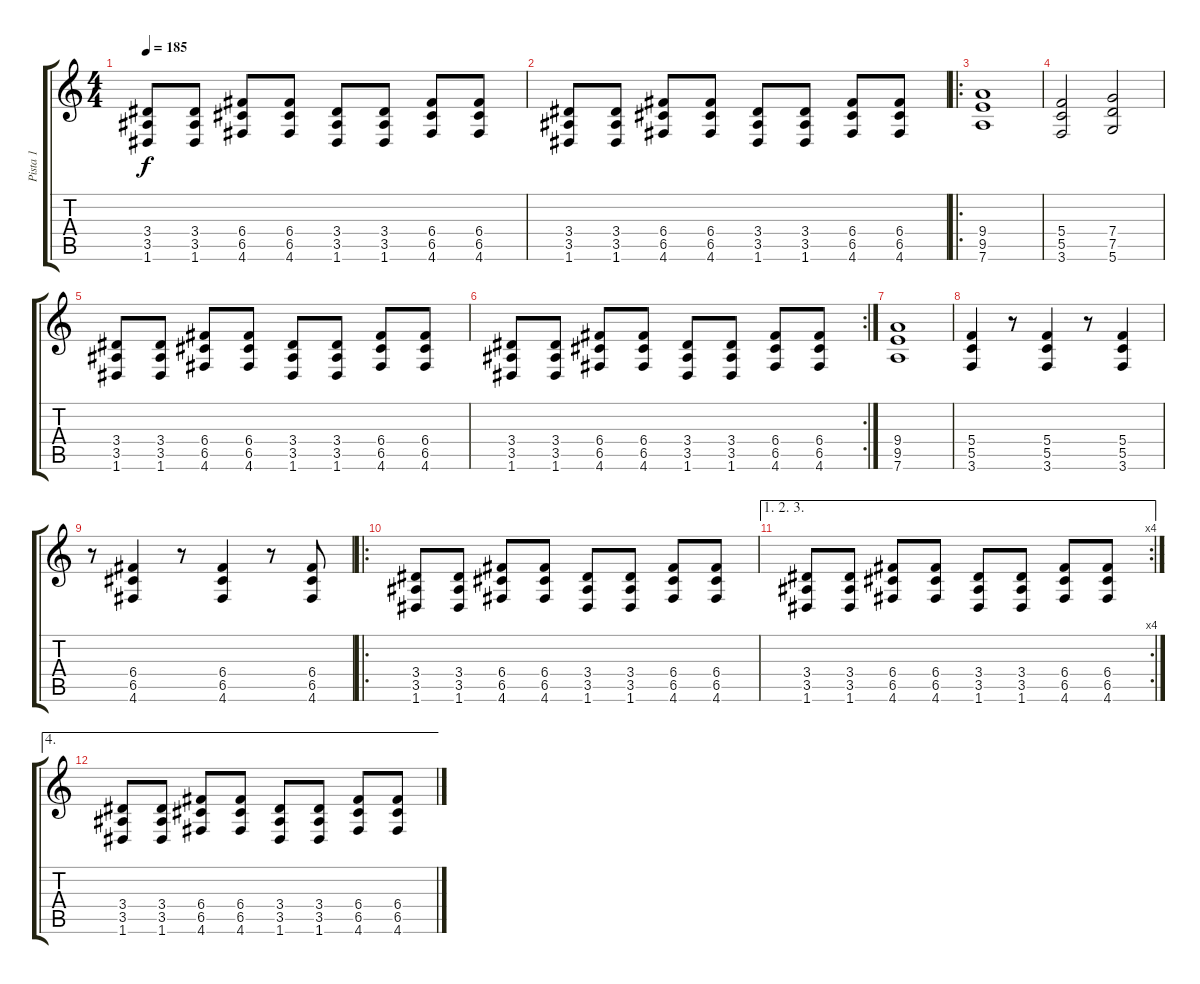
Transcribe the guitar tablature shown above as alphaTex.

\track ("Pista 1" "Pista 1") {instrument distortionguitar}
\staff {score tabs}
\tuning (D4 A3 F3 C3 G2 D2) {hide}
\ts (4 4)
\tempo 185
\clef g2
\ks c
(3.4 3.5 1.6).8{dy f} (3.4 3.5 1.6).8 (6.4 6.5 4.6).8 (6.4 6.5 4.6).8 (3.4 3.5 1.6).8 (3.4 3.5 1.6).8 (6.4 6.5 4.6).8 (6.4 6.5 4.6).8 |
(3.4 3.5 1.6).8 (3.4 3.5 1.6).8 (6.4 6.5 4.6).8 (6.4 6.5 4.6).8 (3.4 3.5 1.6).8 (3.4 3.5 1.6).8 (6.4 6.5 4.6).8 (6.4 6.5 4.6).8 |
\ro
(9.4 9.5 7.6).1 |
(5.4 5.5 3.6).2 (7.4 7.5 5.6).2 |
(3.4 3.5 1.6).8 (3.4 3.5 1.6).8 (6.4 6.5 4.6).8 (6.4 6.5 4.6).8 (3.4 3.5 1.6).8 (3.4 3.5 1.6).8 (6.4 6.5 4.6).8 (6.4 6.5 4.6).8 |
\rc 2
(3.4 3.5 1.6).8 (3.4 3.5 1.6).8 (6.4 6.5 4.6).8 (6.4 6.5 4.6).8 (3.4 3.5 1.6).8 (3.4 3.5 1.6).8 (6.4 6.5 4.6).8 (6.4 6.5 4.6).8 |
(9.4 9.5 7.6).1 |
(5.4 5.5 3.6).4 r.8 (5.4 5.5 3.6).4 r.8 (5.4 5.5 3.6).4 |
r.8 (6.4 6.5 4.6).4 r.8 (6.4 6.5 4.6).4 r.8 (6.4 6.5 4.6).8 |
\ro
(3.4 3.5 1.6).8 (3.4 3.5 1.6).8 (6.4 6.5 4.6).8 (6.4 6.5 4.6).8 (3.4 3.5 1.6).8 (3.4 3.5 1.6).8 (6.4 6.5 4.6).8 (6.4 6.5 4.6).8 |
\ae (1 2 3)
\rc 4
(3.4 3.5 1.6).8 (3.4 3.5 1.6).8 (6.4 6.5 4.6).8 (6.4 6.5 4.6).8 (3.4 3.5 1.6).8 (3.4 3.5 1.6).8 (6.4 6.5 4.6).8 (6.4 6.5 4.6).8 |
\ae 4
(3.4 3.5 1.6).8 (3.4 3.5 1.6).8 (6.4 6.5 4.6).8 (6.4 6.5 4.6).8 (3.4 3.5 1.6).8 (3.4 3.5 1.6).8 (6.4 6.5 4.6).8 (6.4 6.5 4.6).8
